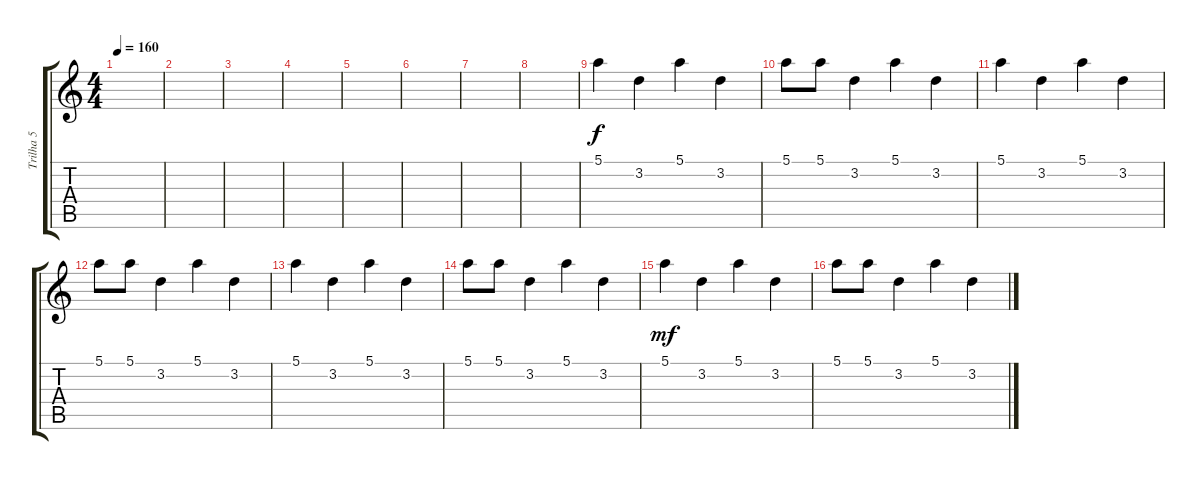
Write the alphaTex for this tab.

\track ("Trilha 5" "Trilha 5") {instrument distortionguitar}
\staff {score tabs}
\tuning (E4 B3 G3 D3 A2 E2) {hide}
\ts (4 4)
\tempo 160
\clef g2
\ks c
|
|
|
|
|
|
|
|
5.1.4{instrument acousticguitarsteel} 3.2.4 5.1.4 3.2.4 |
5.1.8 5.1.8 3.2.4 5.1.4 3.2.4 |
5.1.4 3.2.4 5.1.4 3.2.4 |
5.1.8 5.1.8 3.2.4 5.1.4 3.2.4 |
5.1.4 3.2.4 5.1.4 3.2.4 |
5.1.8 5.1.8 3.2.4 5.1.4 3.2.4 |
5.1.4{dy mf} 3.2.4 5.1.4 3.2.4 |
5.1.8 5.1.8 3.2.4 5.1.4 3.2.4
